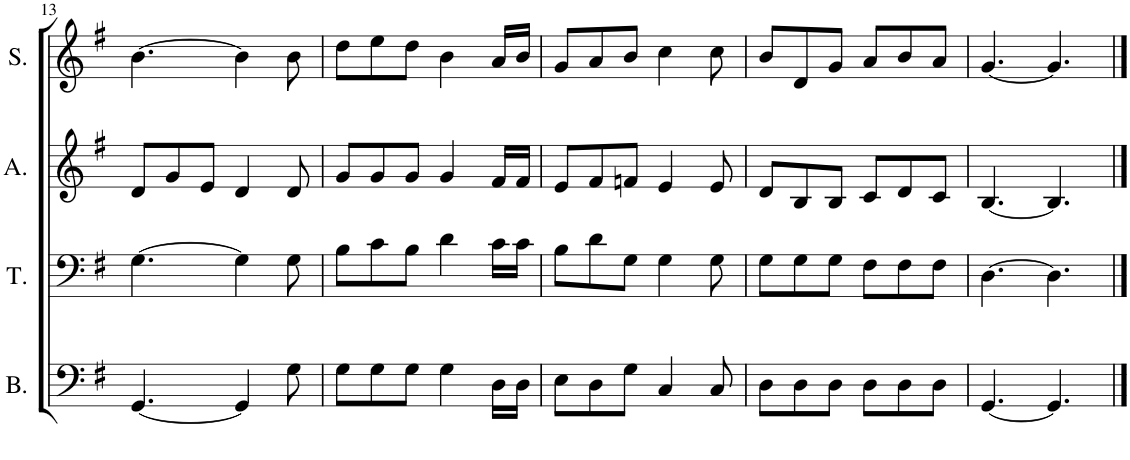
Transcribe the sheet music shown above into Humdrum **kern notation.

**kern	**kern	**kern	**kern
*part4	*part3	*part2	*part1
*staff4	*staff3	*staff2	*staff1
*I"Bass	*I"Tenor	*I"Alto	*I"Soprano
*I'B.	*I'T.	*I'A.	*I'S.
!!LO:PB:g=z
*clefF4	*clefF4	*clefG2	*clefG2
*k[f#]	*k[f#]	*k[f#]	*k[f#]
*M6/8	*M6/8	*M6/8	*M6/8
=13	=13	=13	=13
[4.GG/	[4.G\	8d/L	[4.b\
.	.	8g/	.
.	.	8e/J	.
4GG/]	4G\]	4d/	4b\]
8G\	8G\	8d/	8b\
=14	=14	=14	=14
8G\L	8B\L	8g/L	8dd\L
8G\	8c\	8g/	8ee\
8G\J	8B\J	8g/J	8dd\J
4G\	4d\	4g/	4b\
16D\LL	16c\LL	16f#/LL	16a/LL
16D\JJ	16c\JJ	16f#/JJ	16b/JJ
=15	=15	=15	=15
8E\L	8B\L	8e/L	8g/L
8D\	8d\	8f#/	8a/
8G\J	8G\J	8fn/J	8b/J
4C/	4G\	4e/	4cc\
8C/	8G\	8e/	8cc\
=16	=16	=16	=16
8D\L	8G\L	8d/L	8b/L
8D\	8G\	8B/	8d/
8D\J	8G\J	8B/J	8g/J
8D\L	8F#\L	8c/L	8a/L
8D\	8F#\	8d/	8b/
8D\J	8F#\J	8c/J	8a/J
=17	=17	=17	=17
[4.GG/	[4.D\	[4.B/	[4.g/
4.GG/]	4.D\]	4.B/]	4.g/]
==	==	==	==
*-	*-	*-	*-
